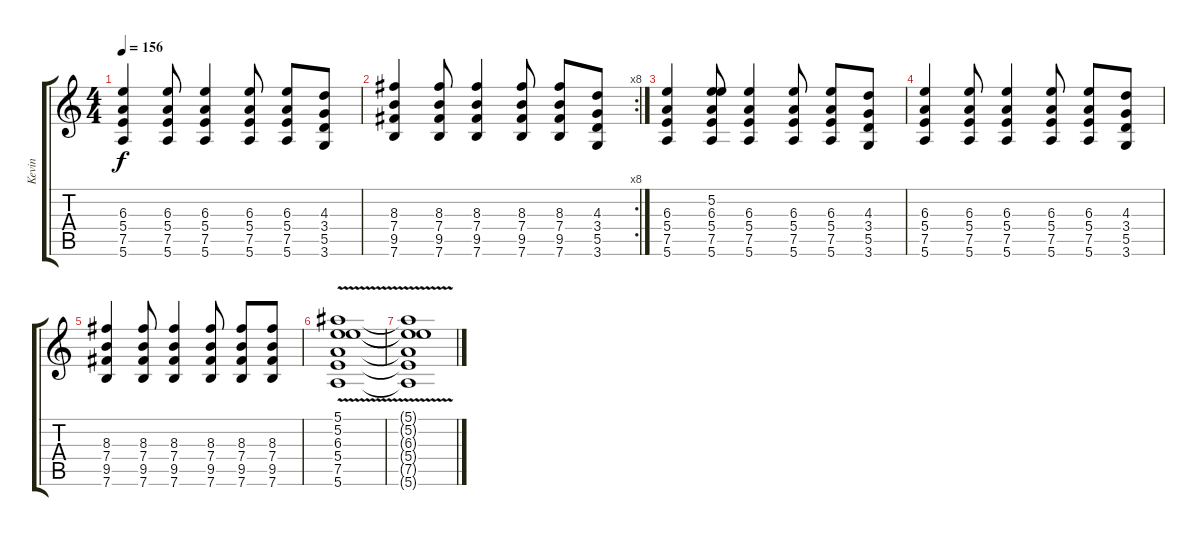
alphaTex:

\track ("Kevin" "Kevin") {instrument distortionguitar}
\staff {score tabs}
\tuning (F4 B3 Bb3 E3 A2 E2) {hide}
\ts (4 4)
\tempo 156
\clef g2
\ks c
(6.3 5.4 7.5 5.6).4{dy f} (6.3 5.4 7.5 5.6).8 (6.3 5.4 7.5 5.6).4 (6.3 5.4 7.5 5.6).8 (6.3 5.4 7.5 5.6).8 (4.3 3.4 5.5 3.6).8 |
\rc 8
(8.3 7.4 9.5 7.6).4 (8.3 7.4 9.5 7.6).8 (8.3 7.4 9.5 7.6).4 (8.3 7.4 9.5 7.6).8 (8.3 7.4 9.5 7.6).8 (4.3 3.4 5.5 3.6).8 |
(6.3 5.4 7.5 5.6).4 (5.2 6.3 5.4 7.5 5.6).8 (6.3 5.4 7.5 5.6).4 (6.3 5.4 7.5 5.6).8 (6.3 5.4 7.5 5.6).8 (4.3 3.4 5.5 3.6).8 |
(6.3 5.4 7.5 5.6).4 (6.3 5.4 7.5 5.6).8 (6.3 5.4 7.5 5.6).4 (6.3 5.4 7.5 5.6).8 (6.3 5.4 7.5 5.6).8 (4.3 3.4 5.5 3.6).8 |
(8.3 7.4 9.5 7.6).4 (8.3 7.4 9.5 7.6).8 (8.3 7.4 9.5 7.6).4 (8.3 7.4 9.5 7.6).8 (8.3 7.4 9.5 7.6).8 (8.3 7.4 9.5 7.6).8 |
(5.1 5.2 6.3{v} 5.4 7.5 5.6).1 |
(5.1{t} 5.2{t} 6.3{t} 5.4{t} 7.5{t} 5.6{t}).1
